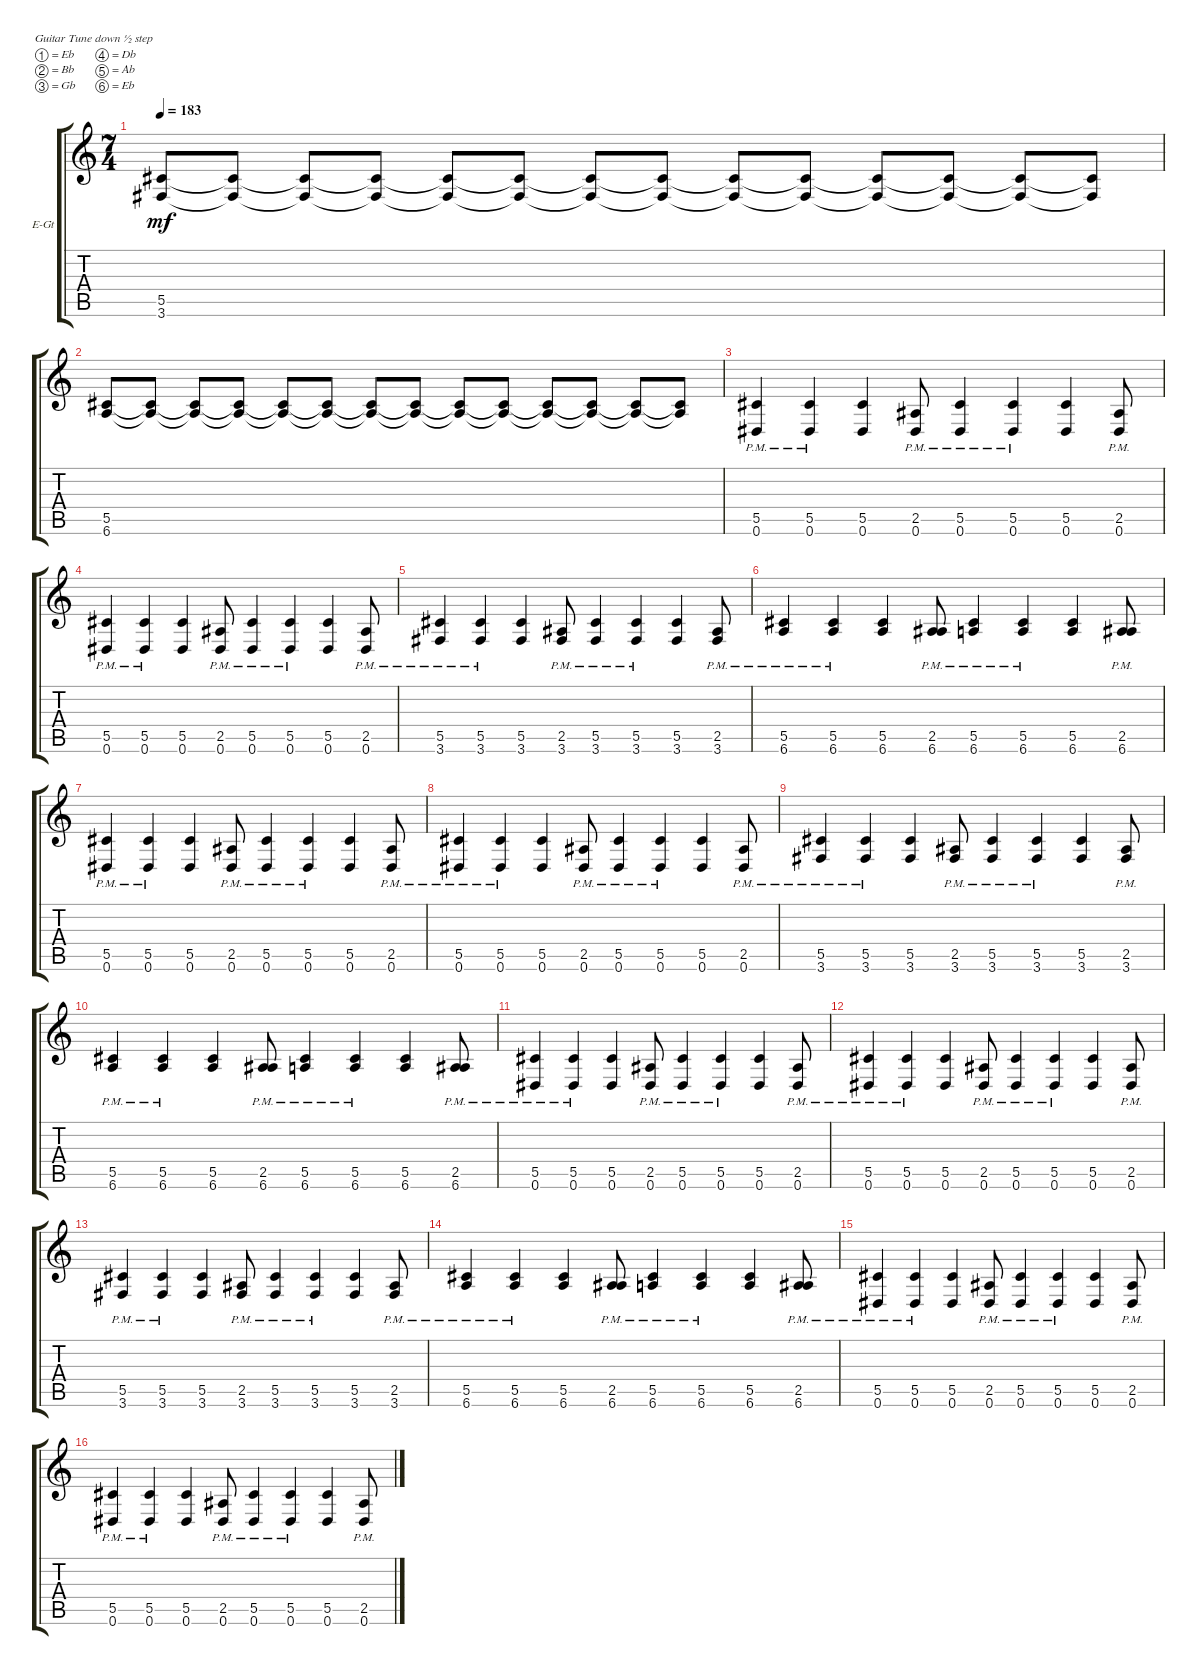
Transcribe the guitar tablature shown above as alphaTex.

\bracketExtendMode groupsimilarinstruments
\firstSystemTrackNameOrientation horizontal
\otherSystemsTrackNameOrientation horizontal
\track ("right" "E-Gt") {instrument distortionguitar}
\staff {score tabs}
\tuning (Eb4 Bb3 Gb3 Db3 Ab2 Eb2)
\ts (7 4)
\tempo 183
\clef g2
\ks c
(3.6 5.5).8{dy mf} (5.5{t} 3.6{t}).8 (5.5{t} 3.6{t}).8 (5.5{t} 3.6{t}).8 (5.5{t} 3.6{t}).8 (5.5{t} 3.6{t}).8 (5.5{t} 3.6{t}).8 (5.5{t} 3.6{t}).8 (5.5{t} 3.6{t}).8 (5.5{t} 3.6{t}).8 (5.5{t} 3.6{t}).8 (5.5{t} 3.6{t}).8 (5.5{t} 3.6{t}).8 (5.5{t} 3.6{t}).8 |
(6.6 5.5).8 (6.6{t} 5.5{t}).8 (6.6{t} 5.5{t}).8 (6.6{t} 5.5{t}).8 (6.6{t} 5.5{t}).8 (6.6{t} 5.5{t}).8 (6.6{t} 5.5{t}).8 (6.6{t} 5.5{t}).8 (6.6{t} 5.5{t}).8 (6.6{t} 5.5{t}).8 (6.6{t} 5.5{t}).8 (6.6{t} 5.5{t}).8 (6.6{t} 5.5{t}).8 (6.6{t} 5.5{t}).8 |
(0.6{pm} 5.5{pm}).4 (0.6{pm} 5.5{pm}).4 (0.6 5.5).4 (0.6{pm} 2.5{pm}).8 (0.6{pm} 5.5{pm}).4 (0.6{pm} 5.5{pm}).4 (0.6 5.5).4 (0.6{pm} 2.5{pm}).8 |
(0.6{pm} 5.5{pm}).4 (0.6{pm} 5.5{pm}).4 (0.6 5.5).4 (0.6{pm} 2.5).8 (0.6{pm} 5.5{pm}).4 (0.6{pm} 5.5{pm}).4 (0.6 5.5).4 (0.6{pm} 2.5{pm}).8 |
(3.6{pm} 5.5{pm}).4 (3.6{pm} 5.5{pm}).4 (3.6 5.5).4 (3.6{pm} 2.5{pm}).8 (3.6{pm} 5.5{pm}).4 (3.6{pm} 5.5{pm}).4 (3.6 5.5).4 (3.6{pm} 2.5{pm}).8 |
(6.6{pm} 5.5{pm}).4 (6.6{pm} 5.5{pm}).4 (6.6 5.5).4 (6.6{pm} 2.5{pm}).8 (6.6{pm} 5.5{pm}).4 (6.6{pm} 5.5{pm}).4 (6.6 5.5).4 (6.6{pm} 2.5{pm}).8 |
(0.6{pm} 5.5{pm}).4 (0.6{pm} 5.5{pm}).4 (0.6 5.5).4 (0.6{pm} 2.5{pm}).8 (0.6{pm} 5.5{pm}).4 (0.6{pm} 5.5{pm}).4 (0.6 5.5).4 (0.6{pm} 2.5{pm}).8 |
(0.6{pm} 5.5{pm}).4 (0.6{pm} 5.5{pm}).4 (0.6 5.5).4 (0.6{pm} 2.5).8 (0.6{pm} 5.5{pm}).4 (0.6{pm} 5.5{pm}).4 (0.6 5.5).4 (0.6{pm} 2.5{pm}).8 |
(3.6{pm} 5.5{pm}).4 (3.6{pm} 5.5{pm}).4 (3.6 5.5).4 (3.6{pm} 2.5{pm}).8 (3.6{pm} 5.5{pm}).4 (3.6{pm} 5.5{pm}).4 (3.6 5.5).4 (3.6{pm} 2.5{pm}).8 |
(6.6{pm} 5.5{pm}).4 (6.6{pm} 5.5{pm}).4 (6.6 5.5).4 (6.6{pm} 2.5{pm}).8 (6.6{pm} 5.5{pm}).4 (6.6{pm} 5.5{pm}).4 (6.6 5.5).4 (6.6{pm} 2.5{pm}).8 |
(0.6{pm} 5.5{pm}).4 (0.6{pm} 5.5{pm}).4 (0.6 5.5).4 (0.6{pm} 2.5{pm}).8 (0.6{pm} 5.5{pm}).4 (0.6{pm} 5.5{pm}).4 (0.6 5.5).4 (0.6{pm} 2.5{pm}).8 |
(0.6{pm} 5.5{pm}).4 (0.6{pm} 5.5{pm}).4 (0.6 5.5).4 (0.6{pm} 2.5).8 (0.6{pm} 5.5{pm}).4 (0.6{pm} 5.5{pm}).4 (0.6 5.5).4 (0.6{pm} 2.5{pm}).8 |
(3.6{pm} 5.5{pm}).4 (3.6{pm} 5.5{pm}).4 (3.6 5.5).4 (3.6{pm} 2.5{pm}).8 (3.6{pm} 5.5{pm}).4 (3.6{pm} 5.5{pm}).4 (3.6 5.5).4 (3.6{pm} 2.5{pm}).8 |
(6.6{pm} 5.5{pm}).4 (6.6{pm} 5.5{pm}).4 (6.6 5.5).4 (6.6{pm} 2.5{pm}).8 (6.6{pm} 5.5{pm}).4 (6.6{pm} 5.5{pm}).4 (6.6 5.5).4 (6.6{pm} 2.5{pm}).8 |
(0.6{pm} 5.5{pm}).4 (0.6{pm} 5.5{pm}).4 (0.6 5.5).4 (0.6{pm} 2.5{pm}).8 (0.6{pm} 5.5{pm}).4 (0.6{pm} 5.5{pm}).4 (0.6 5.5).4 (0.6{pm} 2.5{pm}).8 |
(0.6{pm} 5.5{pm}).4 (0.6{pm} 5.5{pm}).4 (0.6 5.5).4 (0.6{pm} 2.5).8 (0.6{pm} 5.5{pm}).4 (0.6{pm} 5.5{pm}).4 (0.6 5.5).4 (0.6{pm} 2.5{pm}).8
